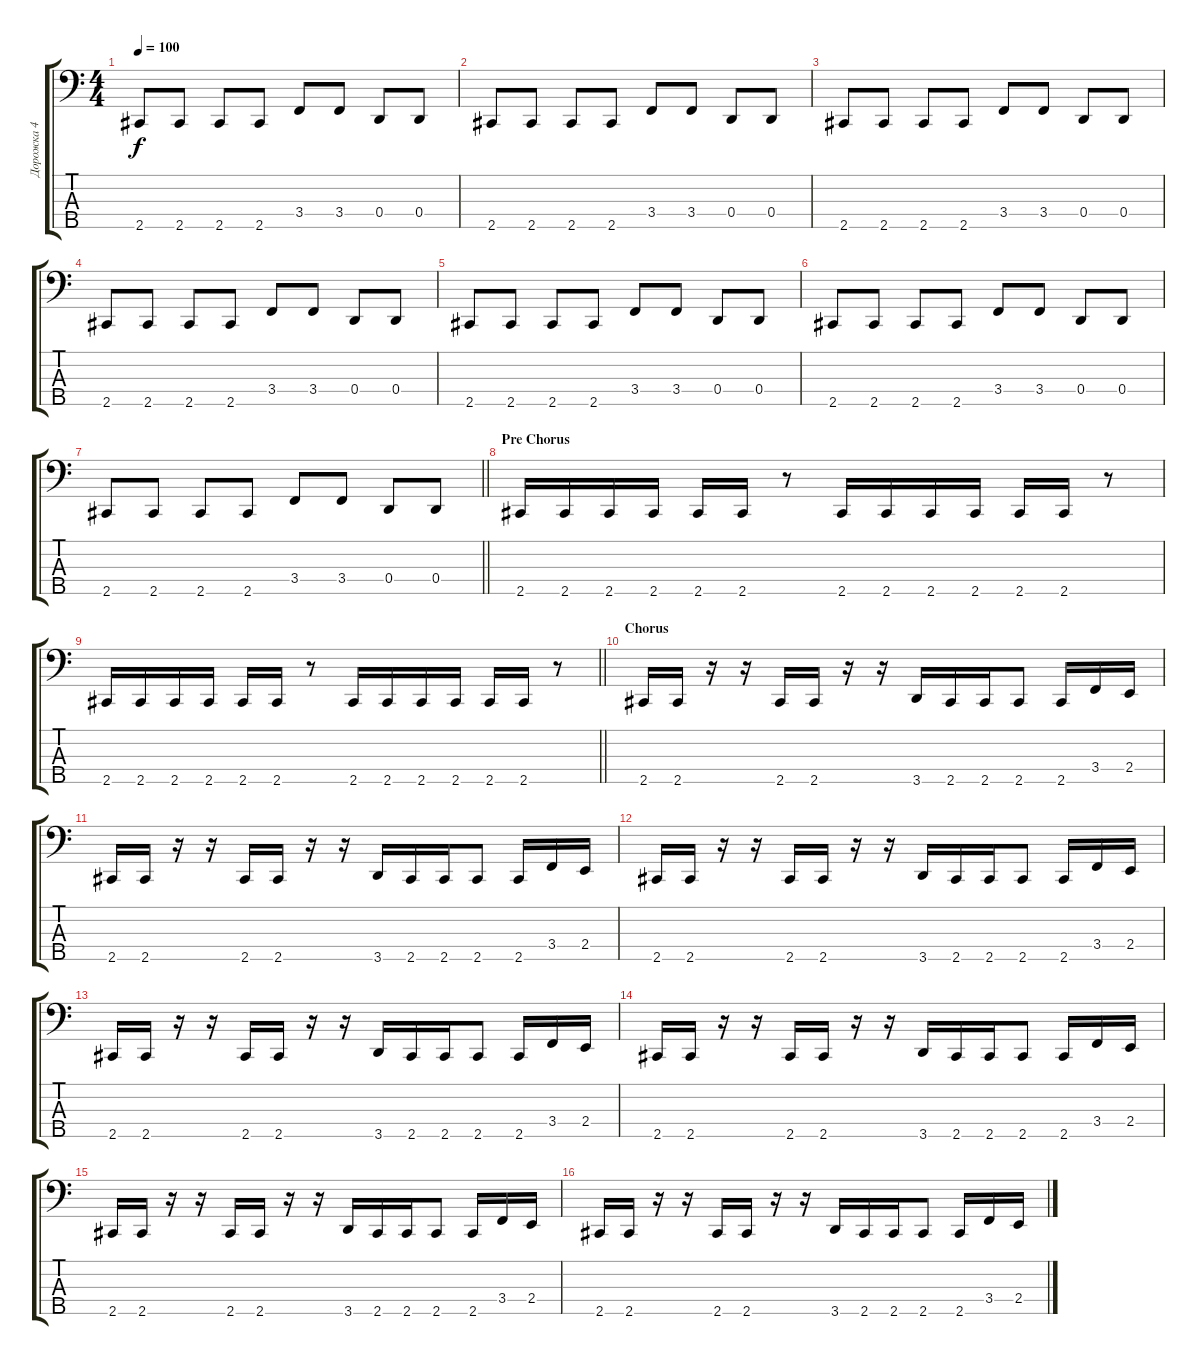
\track ("Дорожка 4" "Дорожка 4") {instrument electricbassfinger}
\staff {score tabs}
\tuning (G2 D2 A1 D1 B0) {hide}
\ts (4 4)
\tempo 100
\clef f4
\ks c
2.5.8{dy f} 2.5.8 2.5.8 2.5.8 3.4.8 3.4.8 0.4.8 0.4.8 |
2.5.8 2.5.8 2.5.8 2.5.8 3.4.8 3.4.8 0.4.8 0.4.8 |
2.5.8 2.5.8 2.5.8 2.5.8 3.4.8 3.4.8 0.4.8 0.4.8 |
2.5.8 2.5.8 2.5.8 2.5.8 3.4.8 3.4.8 0.4.8 0.4.8 |
2.5.8 2.5.8 2.5.8 2.5.8 3.4.8 3.4.8 0.4.8 0.4.8 |
2.5.8 2.5.8 2.5.8 2.5.8 3.4.8 3.4.8 0.4.8 0.4.8 |
\barLineRight lightlight
2.5.8 2.5.8 2.5.8 2.5.8 3.4.8 3.4.8 0.4.8 0.4.8 |
\section ("" "Pre Chorus")
2.5.16 2.5.16 2.5.16 2.5.16 2.5.16 2.5.16 r.8 2.5.16 2.5.16 2.5.16 2.5.16 2.5.16 2.5.16 r.8 |
\barLineRight lightlight
2.5.16 2.5.16 2.5.16 2.5.16 2.5.16 2.5.16 r.8 2.5.16 2.5.16 2.5.16 2.5.16 2.5.16 2.5.16 r.8 |
\section ("" "Chorus")
2.5.16 2.5.16 r.16 r.16 2.5.16 2.5.16 r.16 r.16 3.5.16 2.5.16 2.5.16 2.5.8 2.5.16 3.4.16 2.4.16 |
2.5.16 2.5.16 r.16 r.16 2.5.16 2.5.16 r.16 r.16 3.5.16 2.5.16 2.5.16 2.5.8 2.5.16 3.4.16 2.4.16 |
2.5.16 2.5.16 r.16 r.16 2.5.16 2.5.16 r.16 r.16 3.5.16 2.5.16 2.5.16 2.5.8 2.5.16 3.4.16 2.4.16 |
2.5.16 2.5.16 r.16 r.16 2.5.16 2.5.16 r.16 r.16 3.5.16 2.5.16 2.5.16 2.5.8 2.5.16 3.4.16 2.4.16 |
2.5.16 2.5.16 r.16 r.16 2.5.16 2.5.16 r.16 r.16 3.5.16 2.5.16 2.5.16 2.5.8 2.5.16 3.4.16 2.4.16 |
2.5.16 2.5.16 r.16 r.16 2.5.16 2.5.16 r.16 r.16 3.5.16 2.5.16 2.5.16 2.5.8 2.5.16 3.4.16 2.4.16 |
2.5.16 2.5.16 r.16 r.16 2.5.16 2.5.16 r.16 r.16 3.5.16 2.5.16 2.5.16 2.5.8 2.5.16 3.4.16 2.4.16
